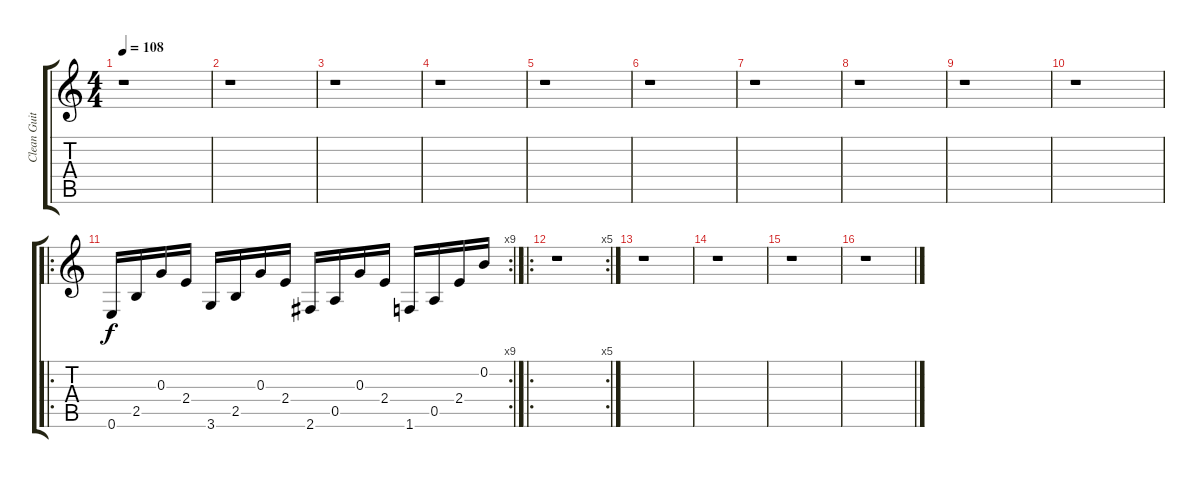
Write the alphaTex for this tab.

\track ("Clean Guitar" "Clean Guit") {instrument electricguitarclean}
\staff {score tabs}
\tuning (E4 B3 G3 D3 A2 E2) {hide}
\ts (4 4)
\tempo 108
\clef g2
\ks c
r.1{dy f} |
r.1 |
r.1 |
r.1 |
r.1 |
r.1 |
r.1 |
r.1 |
r.1 |
r.1 |
\ro
\rc 9
0.6.16 2.5.16 0.3.16 2.4.16 3.6.16 2.5.16 0.3.16 2.4.16 2.6.16 0.5.16 0.3.16 2.4.16 1.6.16 0.5.16 2.4.16 0.2.16 |
\ro
\rc 5
r.1 |
r.1 |
r.1 |
r.1 |
r.1
